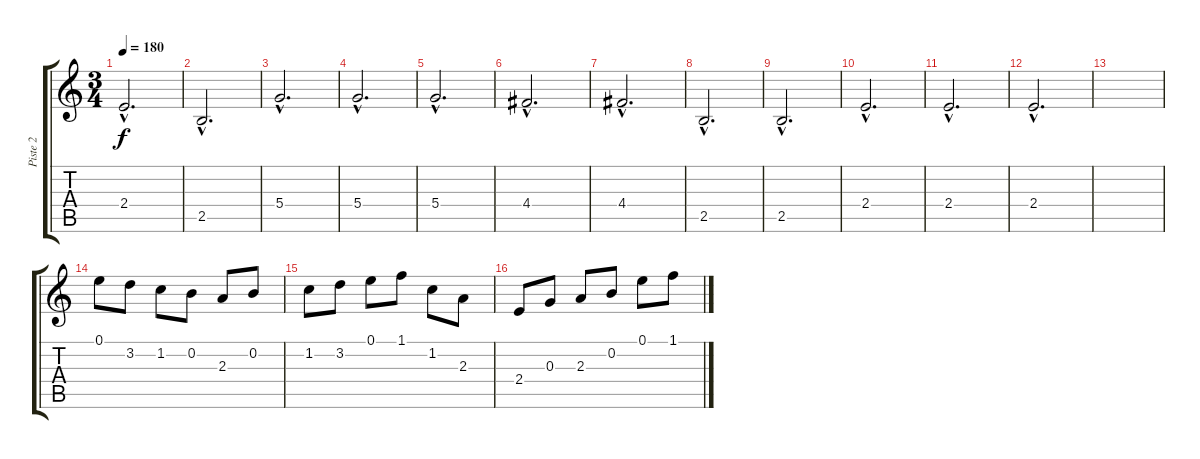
\track ("Piste 2" "Piste 2") {instrument contrabass}
\staff {score tabs}
\tuning (E4 B3 G3 D3 A2 E2) {hide}
\ts (3 4)
\tempo 180
\clef g2
\ks c
2.4{hac}.2{d dy f} |
2.5{hac}.2{d} |
5.4{hac}.2{d} |
5.4{hac}.2{d} |
5.4{hac}.2{d} |
4.4{hac}.2{d} |
4.4{hac}.2{d} |
2.5{hac}.2{d} |
2.5{hac}.2{d} |
2.4{hac}.2{d} |
2.4{hac}.2{d} |
2.4{hac}.2{d} |
|
0.1.8 3.2.8 1.2.8 0.2.8 2.3.8 0.2.8 |
1.2.8 3.2.8 0.1.8 1.1.8 1.2.8 2.3.8 |
2.4.8 0.3.8 2.3.8 0.2.8 0.1.8 1.1.8
